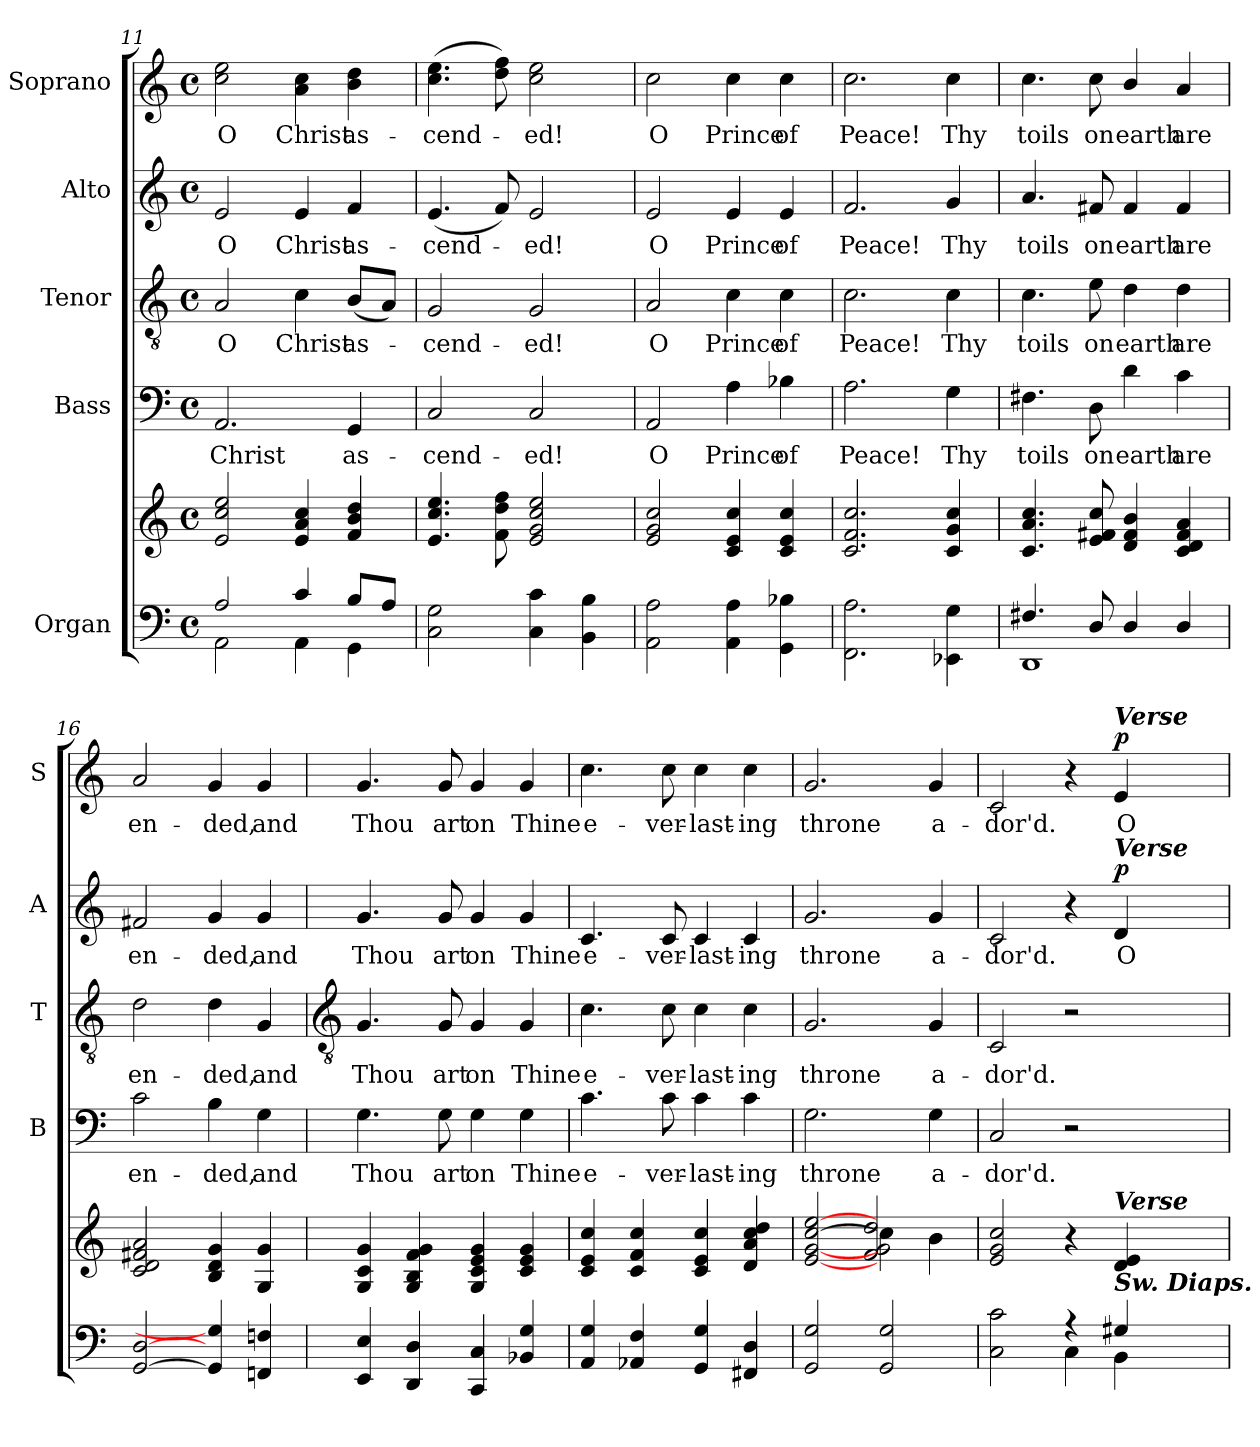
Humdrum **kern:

**kern	**kern	**kern	**text	**kern	**text	**kern	**text	**dynam	**kern	**text	**dynam
*part5	*part5	*part4	*part4	*part3	*part3	*part2	*part2	*part2	*part1	*part1	*part1
*staff6	*staff5	*staff4	*staff4	*staff3	*staff3	*staff2	*staff2	*staff2	*staff1	*staff1	*staff1
*I"Organ	*	*I"Bass	*	*I"Tenor	*	*I"Alto	*	*	*I"Soprano	*	*
*	*	*I'B	*	*I'T	*	*I'A	*	*	*I'S	*	*
!!LO:LB:g=z
*clefF4	*clefG2	*clefF4	*	*clefGv2	*	*clefG2	*	*	*clefG2	*	*
*k[]	*k[]	*k[]	*	*k[]	*	*k[]	*	*	*k[]	*	*
*C:	*C:	*C:	*	*C:	*	*C:	*	*	*C:	*	*
*M4/4	*M4/4	*M4/4	*	*M4/4	*	*M4/4	*	*	*M4/4	*	*
*met(c)	*met(c)	*met(c)	*	*met(c)	*	*met(c)	*	*	*met(c)	*	*
=11	=11	=11	=11	=11	=11	=11	=11	=11	=11	=11	=11
*^	*	*	*	*	*	*	*	*	*	*	*
!	!	!	!	!LO:LY:b	!	!LO:LY:b	!	!LO:LY:b	!	!	!LO:LY:b	!
2A/	2AA\	2e 2cc 2ee	2.AA	Christ	2A	O	2e	O	.	2cc 2ee	O	.
!	!	!	!	!	!	!LO:LY:b	!	!LO:LY:b	!	!	!LO:LY:b	!
4c/	4AA\	4e 4a 4cc	.	.	4c	Christ	4e	Christ	.	4a 4cc	Christ	.
!	!	!	!	!LO:LY:b	!	!LO:LY:b	!	!LO:LY:b	!	!	!LO:LY:b	!
8B/L	4GG\	4f 4b 4dd	4GG	as-	(<8BL	as-	4f	as-	.	4b 4dd	as-	.
8A/J	.	.	.	.	8AJ)	.	.	.	.	.	.	.
=12	=12	=12	=12	=12	=12	=12	=12	=12	=12	=12	=12	=12
!	!	!	!	!LO:LY:b	!	!LO:LY:b	!	!LO:LY:b	!	!	!LO:LY:b	!
1ryy	2C\ 2G\	4.e 4.cc 4.ee	2C	-cend-	2G	cend-	(<4.e	-cend-	.	(>4.cc 4.ee	-cend-	.
.	.	8f 8dd 8ff	.	.	.	.	8f)	.	.	8dd 8ff)	.	.
!	!	!	!	!LO:LY:b	!	!LO:LY:b	!	!LO:LY:b	!	!	!LO:LY:b	!
.	4C\ 4c\	2e 2g 2cc 2ee	2C	-ed!	2G	-ed!	2e	ed!	.	2cc 2ee	ed!	.
.	4BB\ 4B\	.	.	.	.	.	.	.	.	.	.	.
=13	=13	=13	=13	=13	=13	=13	=13	=13	=13	=13	=13	=13
!	!	!	!	!LO:LY:b	!	!LO:LY:b	!	!LO:LY:b	!	!	!LO:LY:b	!
1ryy	2AA\ 2A\	2e 2g 2cc	2AA	O	2A	O	2e	O	.	2cc	O	.
!	!	!	!	!LO:LY:b	!	!LO:LY:b	!	!LO:LY:b	!	!	!LO:LY:b	!
.	4AA\ 4A\	4c 4e 4cc	4A	Prince	4c	Prince	4e	Prince	.	4cc	Prince	.
!	!	!	!	!LO:LY:b	!	!LO:LY:b	!	!LO:LY:b	!	!	!LO:LY:b	!
.	4GG\ 4B-X\	4c 4e 4cc	4B-X	of	4c	of	4e	of	.	4cc	of	.
=14	=14	=14	=14	=14	=14	=14	=14	=14	=14	=14	=14	=14
!	!	!	!	!LO:LY:b	!	!LO:LY:b	!	!LO:LY:b	!	!	!LO:LY:b	!
1ryy	2.FF\ 2.A\	2.c 2.f 2.cc	2.A	Peace!	2.c	Peace!	2.f	Peace!	.	2.cc	Peace!	.
!	!	!	!	!LO:LY:b	!	!LO:LY:b	!	!LO:LY:b	!	!	!LO:LY:b	!
.	4EE-X\ 4G\	4c 4g 4cc	4G	Thy	4c	Thy	4g	Thy	.	4cc	Thy	.
=15	=15	=15	=15	=15	=15	=15	=15	=15	=15	=15	=15	=15
!	!	!	!	!LO:LY:b	!	!LO:LY:b	!	!LO:LY:b	!	!	!LO:LY:b	!
4.F#X/	1DD\	4.c 4.a 4.cc	4.F#X	toils	4.c	toils	4.a	toils	.	4.cc	toils	.
!	!	!	!	!LO:LY:b	!	!LO:LY:b	!	!LO:LY:b	!	!	!LO:LY:b	!
8D/	.	8e 8f#X 8cc	8D	on	8e	on	8f#X	on	.	8cc	on	.
!	!	!	!	!LO:LY:b	!	!LO:LY:b	!	!LO:LY:b	!	!	!LO:LY:b	!
4D/	.	4d 4f# 4b	4d	earth	4d	earth	4f#	earth	.	4b/	earth	.
!	!	!	!	!LO:LY:b	!	!LO:LY:b	!	!LO:LY:b	!	!	!LO:LY:b	!
4D/	.	4c 4d 4f# 4a	4c	are	4d	are	4f#	are	.	4a	are	.
=16	=16	=16	=16	=16	=16	=16	=16	=16	=16	=16	=16	=16
!	!	!	!	!LO:LY:b	!	!LO:LY:b	!	!LO:LY:b	!	!	!LO:LY:b	!
[2GG/ [2D/	1ryy	2c 2d 2f#X 2a	2c	en-	2d	en-	2f#X	en-	.	2a	en-	.
!	!	!	!	!LO:LY:b	!	!LO:LY:b	!	!LO:LY:b	!	!	!LO:LY:b	!
4GG/] 4G/]	.	4B 4d 4g	4B	-ded,	4d	-ded,	4g	-ded,	.	4g	-ded,	.
!	!	!	!	!LO:LY:b	!	!LO:LY:b	!	!LO:LY:b	!	!	!LO:LY:b	!
4FFn/ 4Fn/	.	4G 4g	4G	and	4G	and	4g	and	.	4g	and	.
!!LO:LB:g=z
=17	=17	=17	=17	=17	=17	=17	=17	=17	=17	=17	=17	=17
*	*	*	*	*	*clefGv2	*	*	*	*	*	*	*
*	*	*^	*	*	*	*	*	*	*	*	*	*
!	!	!	!	!	!LO:LY:b	!	!LO:LY:b	!	!LO:LY:b	!	!	!LO:LY:b	!
4EE/ 4E/	1ryy	4G/ 4c/ 4g/	1ryy	4.G	Thou	4.G	Thou	4.g	Thou	.	4.g	Thou	.
4DD/ 4D/	.	4G/ 4B/ 4f/ 4g/	.	.	.	.	.	.	.	.	.	.	.
!	!	!	!	!	!LO:LY:b	!	!LO:LY:b	!	!LO:LY:b	!	!	!LO:LY:b	!
.	.	.	.	8G	art	8G	art	8g	art	.	8g	art	.
!	!	!	!	!	!LO:LY:b	!	!LO:LY:b	!	!LO:LY:b	!	!	!LO:LY:b	!
4CC/ 4C/	.	4G/ 4c/ 4e/ 4g/	.	4G	on	4G	on	4g	on	.	4g	on	.
!	!	!	!	!	!LO:LY:b	!	!LO:LY:b	!	!LO:LY:b	!	!	!LO:LY:b	!
4BB-X/ 4G/	.	4c/ 4e/ 4g/	.	4G	Thine	4G	Thine	4g	Thine	.	4g	Thine	.
=18	=18	=18	=18	=18	=18	=18	=18	=18	=18	=18	=18	=18	=18
!	!	!	!	!	!LO:LY:b	!	!LO:LY:b	!	!LO:LY:b	!	!	!LO:LY:b	!
4AA/ 4G/	1ryy	4c/ 4e/ 4cc/	1ryy	4.c	e-	4.c	e-	4.c	e-	.	4.cc	e-	.
4AA-X/ 4F/	.	4c/ 4f/ 4cc/	.	.	.	.	.	.	.	.	.	.	.
!	!	!	!	!	!LO:LY:b	!	!LO:LY:b	!	!LO:LY:b	!	!	!LO:LY:b	!
.	.	.	.	8c	-ver-	8c	-ver-	8c	-ver-	.	8cc	-ver-	.
!	!	!	!	!	!LO:LY:b	!	!LO:LY:b	!	!LO:LY:b	!	!	!LO:LY:b	!
4GG/ 4G/	.	4c/ 4e/ 4cc/	.	4c	-last-	4c	-last-	4c	-last-	.	4cc	-last-	.
!	!	!	!	!	!LO:LY:b	!	!LO:LY:b	!	!LO:LY:b	!	!	!LO:LY:b	!
4FF#X/ 4D/	.	4d/ 4a/ 4cc/ 4dd/	.	4c	-ing	4c	-ing	4c	-ing	.	4cc	-ing	.
=19	=19	=19	=19	=19	=19	=19	=19	=19	=19	=19	=19	=19	=19
!	!	!	!	!	!LO:LY:b	!	!LO:LY:b	!	!LO:LY:b	!	!	!LO:LY:b	!
1ryy	2GG/ 2G/	[2e/ [2g/ [2cc/ [2ee/	2ryy	2.G	throne	2.G	throne	2.g	throne	.	2.g	throne	.
.	2GG/ 2G/	4cc\]	2f/ 2g/ 2dd/	.	.	.	.	.	.	.	.	.	.
!	!	!	!	!	!LO:LY:b	!	!LO:LY:b	!	!LO:LY:b	!	!	!LO:LY:b	!
.	.	4b\	.	4G	a-	4G	a-	4g	a-	.	4g	a-	.
*	*	*v	*v	*	*	*	*	*	*	*	*	*	*
=20	=20	=20	=20	=20	=20	=20	=20	=20	=20	=20	=20	=20
!	!	!	!	!LO:LY:b	!	!LO:LY:b	!	!LO:LY:b	!	!	!LO:LY:b	!
2ryy	2C\ 2c\	2e/ 2g/ 2cc/	2C	-dor'd.	2C	-dor'd.	2c	-dor'd.	.	2c	-dor'd.	.
4r	4C\	4r	2r	.	2r	.	4r	.	.	4r	.	.
!	!	!	!	!	!	!	!	!	!	!LO:TX:a:Bi:t=Verse	!	!
!	!	!	!	!	!	!	!LO:TX:a:Bi:t=Verse	!	!	!	!	!
!	!	!LO:TX:a:Bi:t=Verse	!	!	!	!	!	!	!	!	!	!
!	!	!LO:TX:b:Bi:t=Sw. Diaps.	!	!	!	!	!	!	!	!	!	!
!	!	!	!	!	!	!	!	!LO:LY:b	!LO:DY:b	!	!LO:LY:b	!LO:DY:b
4G#X/	4BB\	4d/ 4e/	.	.	.	.	4d	O	p	4e	O	p
*v	*v	*	*	*	*	*	*	*	*	*	*	*
=	=	=	=	=	=	=	=	=	=	=	=
*-	*-	*-	*-	*-	*-	*-	*-	*-	*-	*-	*-
